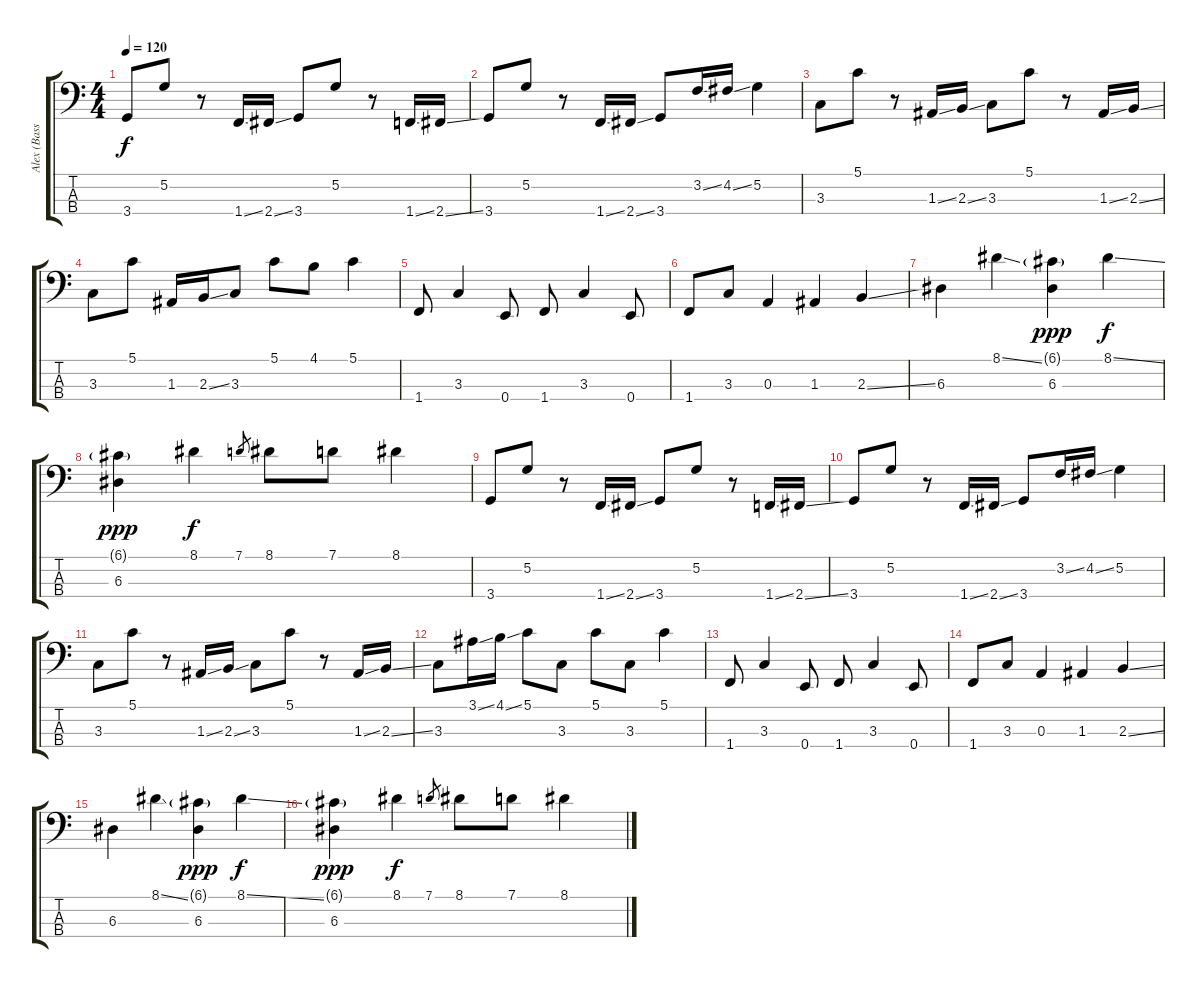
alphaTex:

\track ("Alex (Bass)" "Alex (Bass") {instrument electricbasspick}
\staff {score tabs}
\tuning (G2 D2 A1 E1) {hide}
\ts (4 4)
\tempo 120
\clef f4
\ks c
3.4.8{dy f} 5.2.8 r.8 1.4{ss}.16 2.4{ss}.16 3.4.8 5.2.8 r.8 1.4{ss}.16 2.4{ss}.16 |
3.4.8 5.2.8 r.8 1.4{ss}.16 2.4{ss}.16 3.4.8 3.2{ss}.16 4.2{ss}.16 5.2.4 |
3.3.8 5.1.8 r.8 1.3{ss}.16 2.3{ss}.16 3.3.8 5.1.8 r.8 1.3{ss}.16 2.3{ss}.16 |
3.3.8 5.1.8 1.3.16 2.3{ss}.16 3.3.8 5.1.8 4.1.8 5.1.4 |
1.4.8 3.3.4 0.4.8 1.4.8 3.3.4 0.4.8 |
1.4.8 3.3.8 0.3.4 1.3.4 2.3{ss}.4 |
6.3.4 8.1{ss}.4 (6.1{g} 6.3).4{dy ppp} 8.1{ss}.4{dy f} |
(6.1{g} 6.3).4{dy ppp} 8.1.4{dy f} 7.1.8{gr} 8.1.8 7.1.8 8.1.4 |
3.4.8 5.2.8 r.8 1.4{ss}.16 2.4{ss}.16 3.4.8 5.2.8 r.8 1.4{ss}.16 2.4{ss}.16 |
3.4.8 5.2.8 r.8 1.4{ss}.16 2.4{ss}.16 3.4.8 3.2{ss}.16 4.2{ss}.16 5.2.4 |
3.3.8 5.1.8 r.8 1.3{ss}.16 2.3{ss}.16 3.3.8 5.1.8 r.8 1.3{ss}.16 2.3{ss}.16 |
3.3.8 3.1{ss}.16 4.1{ss}.16 5.1.8 3.3.8 5.1.8 3.3.8 5.1.4 |
1.4.8 3.3.4 0.4.8 1.4.8 3.3.4 0.4.8 |
1.4.8 3.3.8 0.3.4 1.3.4 2.3{ss}.4 |
6.3.4 8.1{ss}.4 (6.1{g} 6.3).4{dy ppp} 8.1{ss}.4{dy f} |
(6.1{g} 6.3).4{dy ppp} 8.1.4{dy f} 7.1.8{gr} 8.1.8 7.1.8 8.1.4
